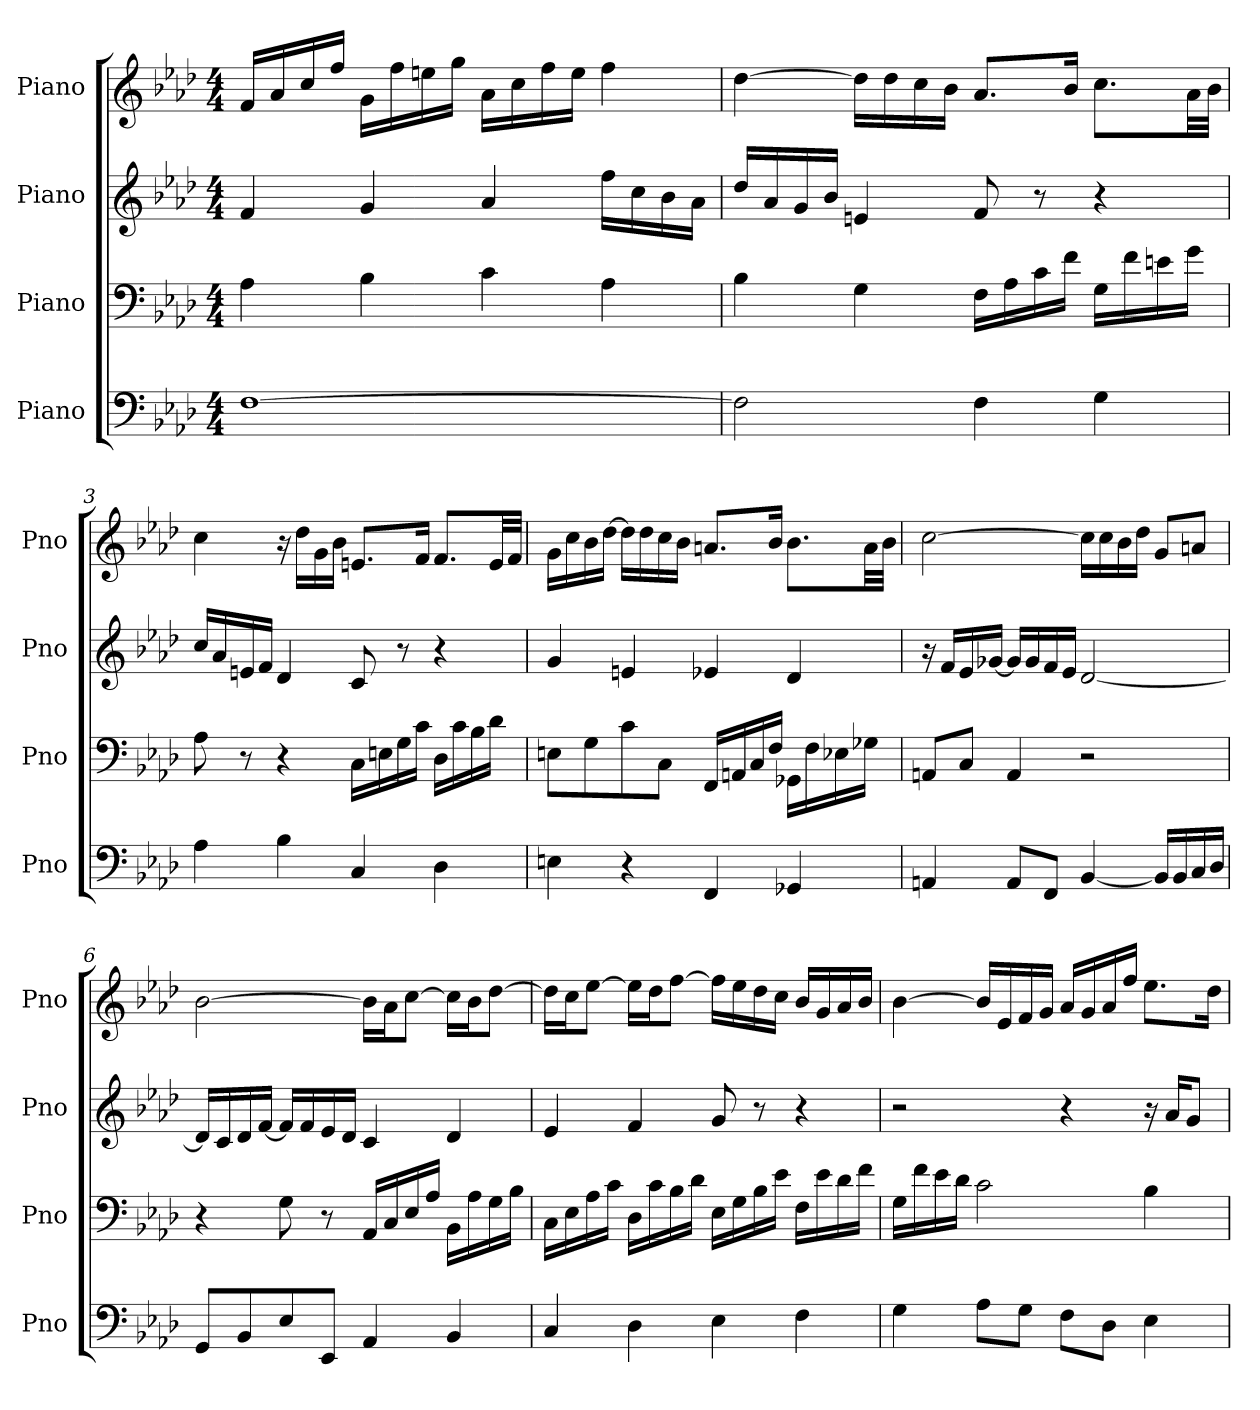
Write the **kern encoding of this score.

**kern	**kern	**kern	**kern
*part4	*part3	*part2	*part1
*staff4	*staff3	*staff2	*staff1
*I"Piano	*I"Piano	*I"Piano	*I"Piano
*I'Pno	*I'Pno	*I'Pno	*I'Pno
*clefF4	*clefF4	*clefG2	*clefG2
*k[b-e-a-d-]	*k[b-e-a-d-]	*k[b-e-a-d-]	*k[b-e-a-d-]
*A-:	*A-:	*A-:	*A-:
*M4/4	*M4/4	*M4/4	*M4/4
=1	=1	=1	=1
[1F	4A-\	4f/	16f/LL
.	.	.	16a-/
.	.	.	16cc/
.	.	.	16ff/JJ
.	4B-\	4g/	16g\LL
.	.	.	16ff\
.	.	.	16een\
.	.	.	16gg\JJ
.	4c\	4a-/	16a-\LL
.	.	.	16cc\
.	.	.	16ff\
.	.	.	16ee\JJ
.	4A-\	16ff\LL	4ff\
.	.	16cc\	.
.	.	16b-\	.
.	.	16a-\JJ	.
=2	=2	=2	=2
2F\]	4B-\	16dd-/LL	[4dd-\
.	.	16a-/	.
.	.	16g/	.
.	.	16b-/JJ	.
.	4G\	4en/	16dd-\LL]
.	.	.	16dd-\
.	.	.	16cc\
.	.	.	16b-\JJ
4F\	16F\LL	8f/	8.a-/L
.	16A-\	.	.
.	16c\	8r	.
.	16f\JJ	.	16b-/Jk
4G\	16G\LL	4r	8.cc\L
.	16f\	.	.
.	16en\	.	.
.	16g\JJ	.	32a-\LL
.	.	.	32b-\JJJ
!!LO:LB:g=z
=3	=3	=3	=3
4A-\	8A-\	16cc/LL	4cc\
.	.	16a-/	.
.	8r	16en/	.
.	.	16f/JJ	.
4B-\	4r	4d-/	16r
.	.	.	16dd-\LL
.	.	.	16g\
.	.	.	16b-\JJ
4C/	16C\LL	8c/	8.en/L
.	16En\	.	.
.	16G\	8r	.
.	16c\JJ	.	16f/Jk
4D-\	16D-\LL	4r	8.f/L
.	16c\	.	.
.	16B-\	.	.
.	16d-\JJ	.	32e/LL
.	.	.	32f/JJJ
=4	=4	=4	=4
4En\	8En\L	4g/	16g\LL
.	.	.	16cc\
.	8G\	.	16b-\
.	.	.	[16dd-\JJ
4r	8c\	4en/	16dd-\LL]
.	.	.	16dd-\
.	8C\J	.	16cc\
.	.	.	16b-\JJ
4FF/	16FF/LL	4e-X/	8.an/L
.	16AAn/	.	.
.	16C/	.	.
.	16F/JJ	.	16b-/Jk
4GG-X/	16GG-X\LL	4d-/	8.b-\L
.	16F\	.	.
.	16E-X\	.	.
.	16G-X\JJ	.	32a\LL
.	.	.	32b-\JJJ
!!LO:PB:g=z
=5	=5	=5	=5
4AAn/	8AAn/L	16r	[2cc\
.	.	16f/LL	.
.	8C/J	16e-/	.
.	.	[16g-X/JJ	.
8AA/L	4AA/	16g-/LL]	.
.	.	16g-/	.
8FF/J	.	16f/	.
.	.	16e-/JJ	.
[4BB-/	2r	[2d-/	16cc\LL]
.	.	.	16cc\
.	.	.	16b-\
.	.	.	16dd-\JJ
16BB-/LL]	.	.	8g/L
16BB-/	.	.	.
16C/	.	.	8an/J
16D-/JJ	.	.	.
=6	=6	=6	=6
8GG/L	4r	16d-/LL]	[2b-\
.	.	16c/	.
8BB-/	.	16d-/	.
.	.	[16f/JJ	.
8E-/	8G\	16f/LL]	.
.	.	16f/	.
8EE-/J	8r	16e-/	.
.	.	16d-/JJ	.
4AA-/	16AA-/LL	4c/	16b-\LL]
.	16C/	.	16a-\J
.	16E-/	.	[8cc\J
.	16A-/JJ	.	.
4BB-/	16BB-\LL	4d-/	16cc\LL]
.	16A-\	.	16b-\J
.	16G\	.	[8dd-\J
.	16B-\JJ	.	.
!!LO:LB:g=z
=7	=7	=7	=7
4C/	16C\LL	4e-/	16dd-\LL]
.	16E-\	.	16cc\J
.	16A-\	.	[8ee-\J
.	16c\JJ	.	.
4D-\	16D-\LL	4f/	16ee-\LL]
.	16c\	.	16dd-\J
.	16B-\	.	[8ff\J
.	16d-\JJ	.	.
4E-\	16E-\LL	8g/	16ff\LL]
.	16G\	.	16ee-\
.	16B-\	8r	16dd-\
.	16e-\JJ	.	16cc\JJ
4F\	16F\LL	4r	16b-/LL
.	16e-\	.	16g/
.	16d-\	.	16a-/
.	16f\JJ	.	16b-/JJ
=8	=8	=8	=8
4G\	16G\LL	2r	[4b-\
.	16f\	.	.
.	16e-\	.	.
.	16d-\JJ	.	.
8A-\L	2c\	.	16b-/LL]
.	.	.	16e-/
8G\J	.	.	16f/
.	.	.	16g/JJ
8F\L	.	4r	16a-/LL
.	.	.	16g/
8D-\J	.	.	16a-/
.	.	.	16ff/JJ
4E-\	4B-\	16r	8.ee-\L
.	.	16a-/KL	.
.	.	8g/J	.
.	.	.	16dd-\Jk
=	=	=	=
*-	*-	*-	*-
